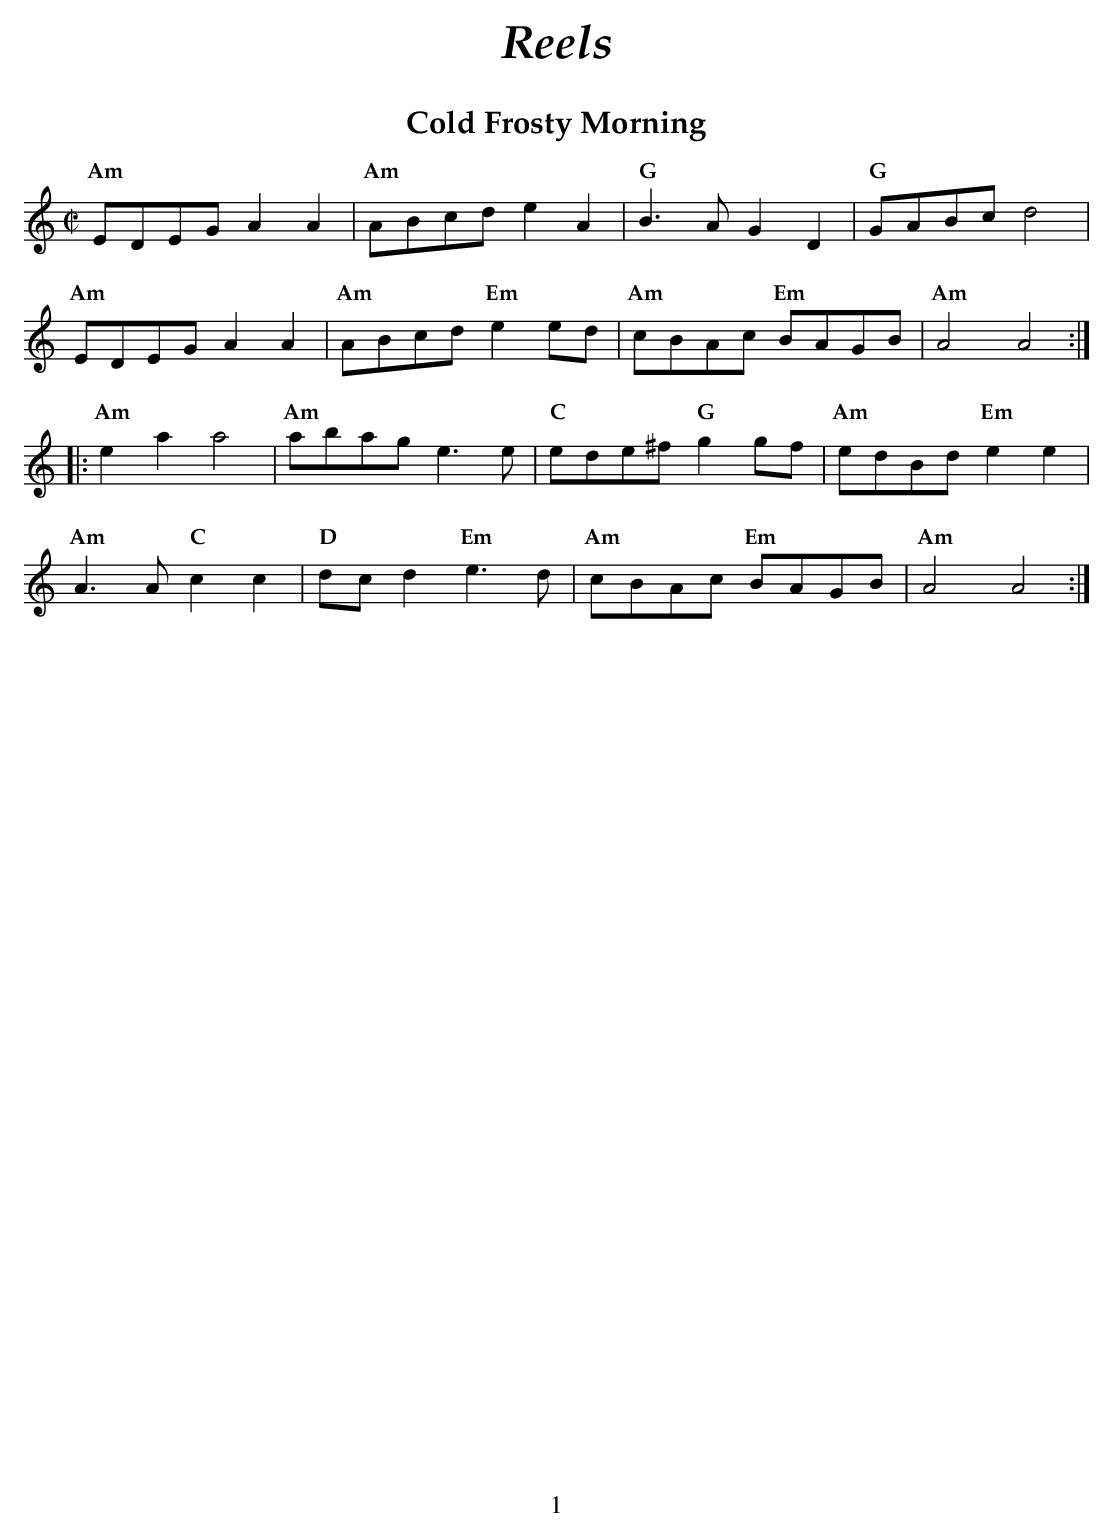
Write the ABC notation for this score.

X:1
T:Cold Frosty Morning
M:C|
L:1/8
K:Am
   "Am" EDEG      A2A2 | "Am" ABcd e2A2   |\
   "G"  B2>A2 G2  D2   | "G"  GABc d4     |
   "Am" EDEG      A2A2 | "Am" ABcd "Em" e2ed   |\
   "Am" cBAc "Em" BAGB | "Am" A4 A4     :|
|: "Am" e2a2      a4   | "Am" abag e2>e2 | \
   "C"  ede^f "G" g2gf | "Am" edBd "Em" e2e2    |
   "Am" A2>A2 "C" c2c2 | "D"  dcd2 "Em"  e2>d2 |\
   "Am" cBAc "Em" BAGB | "Am" A4 A4     :|
